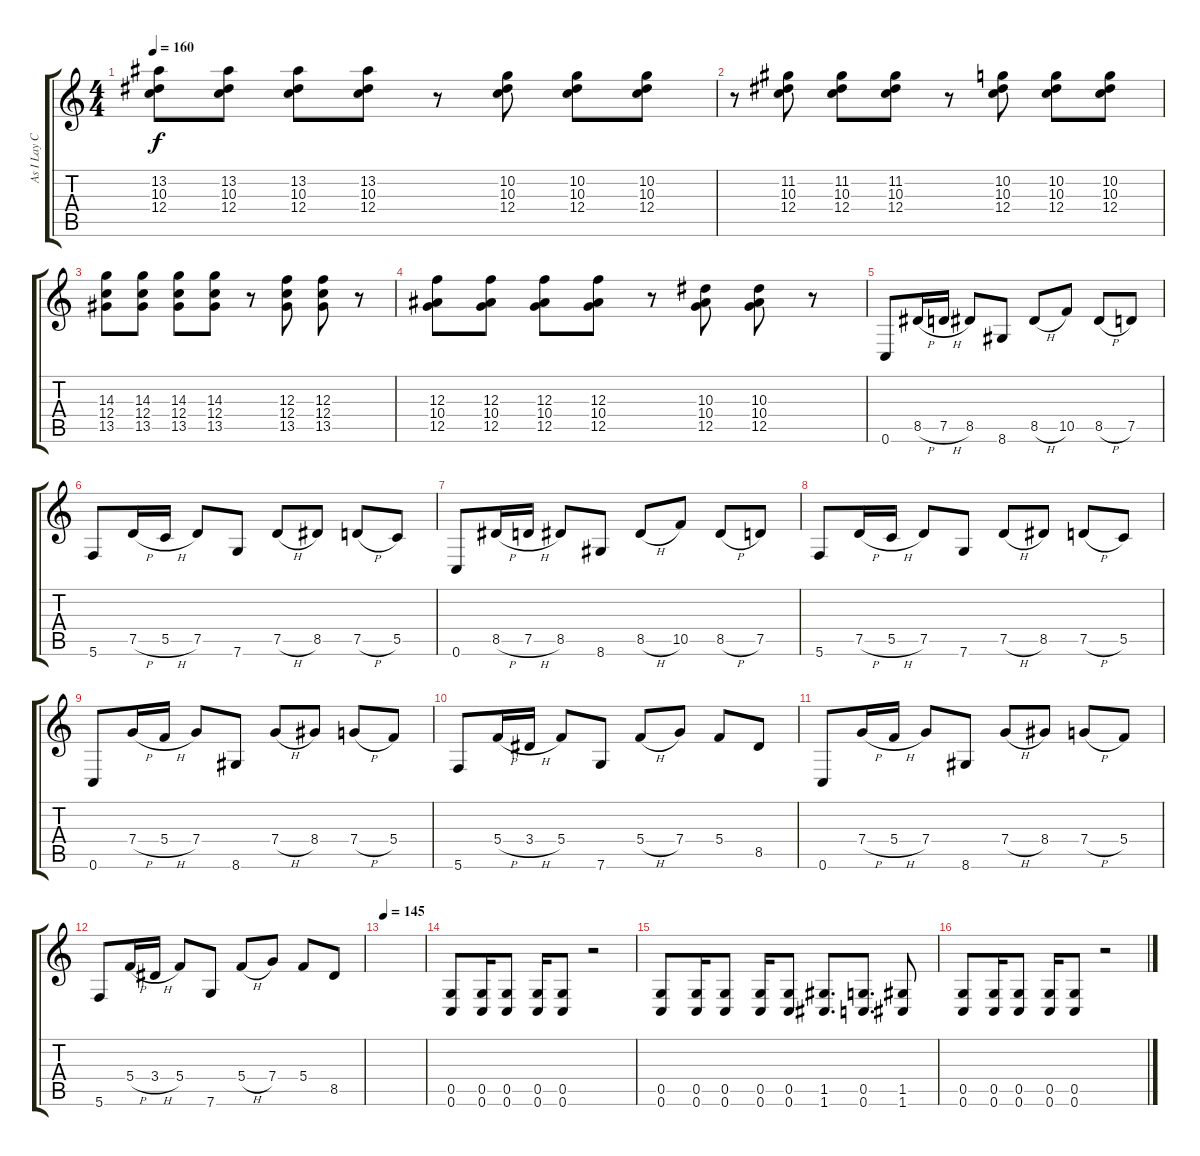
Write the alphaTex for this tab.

\track ("As I Lay Curtis" "As I Lay C") {instrument overdrivenguitar}
\staff {score tabs}
\tuning (D4 A3 F3 C3 G2 C2) {hide}
\ts (4 4)
\tempo 160
\clef g2
\ks c
(13.2 10.3 12.4).8{dy f} (13.2 10.3 12.4).8 (13.2 10.3 12.4).8 (13.2 10.3 12.4).8 r.8 (10.2 10.3 12.4).8 (10.2 10.3 12.4).8 (10.2 10.3 12.4).8 |
r.8 (11.2 10.3 12.4).8 (11.2 10.3 12.4).8 (11.2 10.3 12.4).8 r.8 (10.2 10.3 12.4).8 (10.2 10.3 12.4).8 (10.2 10.3 12.4).8 |
(14.3 12.4 13.5).8 (14.3 12.4 13.5).8 (14.3 12.4 13.5).8 (14.3 12.4 13.5).8 r.8 (12.3 12.4 13.5).8 (12.3 12.4 13.5).8 r.8 |
(12.3 10.4 12.5).8 (12.3 10.4 12.5).8 (12.3 10.4 12.5).8 (12.3 10.4 12.5).8 r.8 (10.3 10.4 12.5).8 (10.3 10.4 12.5).8 r.8 |
0.6.8 8.5{h}.16 7.5{h}.16 8.5.8 8.6.8 8.5{h}.8 10.5.8 8.5{h}.8 7.5.8 |
5.6.8 7.5{h}.16 5.5{h}.16 7.5.8 7.6.8 7.5{h}.8 8.5.8 7.5{h}.8 5.5.8 |
0.6.8 8.5{h}.16 7.5{h}.16 8.5.8 8.6.8 8.5{h}.8 10.5.8 8.5{h}.8 7.5.8 |
5.6.8 7.5{h}.16 5.5{h}.16 7.5.8 7.6.8 7.5{h}.8 8.5.8 7.5{h}.8 5.5.8 |
0.6.8 7.4{h}.16 5.4{h}.16 7.4.8 8.6.8 7.4{h}.8 8.4.8 7.4{h}.8 5.4.8 |
5.6.8 5.4{h}.16 3.4{h}.16 5.4.8 7.6.8 5.4{h}.8 7.4.8 5.4.8 8.5.8 |
0.6.8 7.4{h}.16 5.4{h}.16 7.4.8 8.6.8 7.4{h}.8 8.4.8 7.4{h}.8 5.4.8 |
5.6.8 5.4{h}.16 3.4{h}.16 5.4.8 7.6.8 5.4{h}.8 7.4.8 5.4.8 8.5.8 |
\tempo 145
|
(0.5 0.6).8 (0.5 0.6).16 (0.5 0.6).8 (0.5 0.6).16 (0.5 0.6).8 r.2 |
(0.5 0.6).8 (0.5 0.6).16 (0.5 0.6).8 (0.5 0.6).16 (0.5 0.6).8 (1.5 1.6).8{d} (0.5 0.6).8{d} (1.5 1.6).8 |
(0.5 0.6).8 (0.5 0.6).16 (0.5 0.6).8 (0.5 0.6).16 (0.5 0.6).8 r.2
